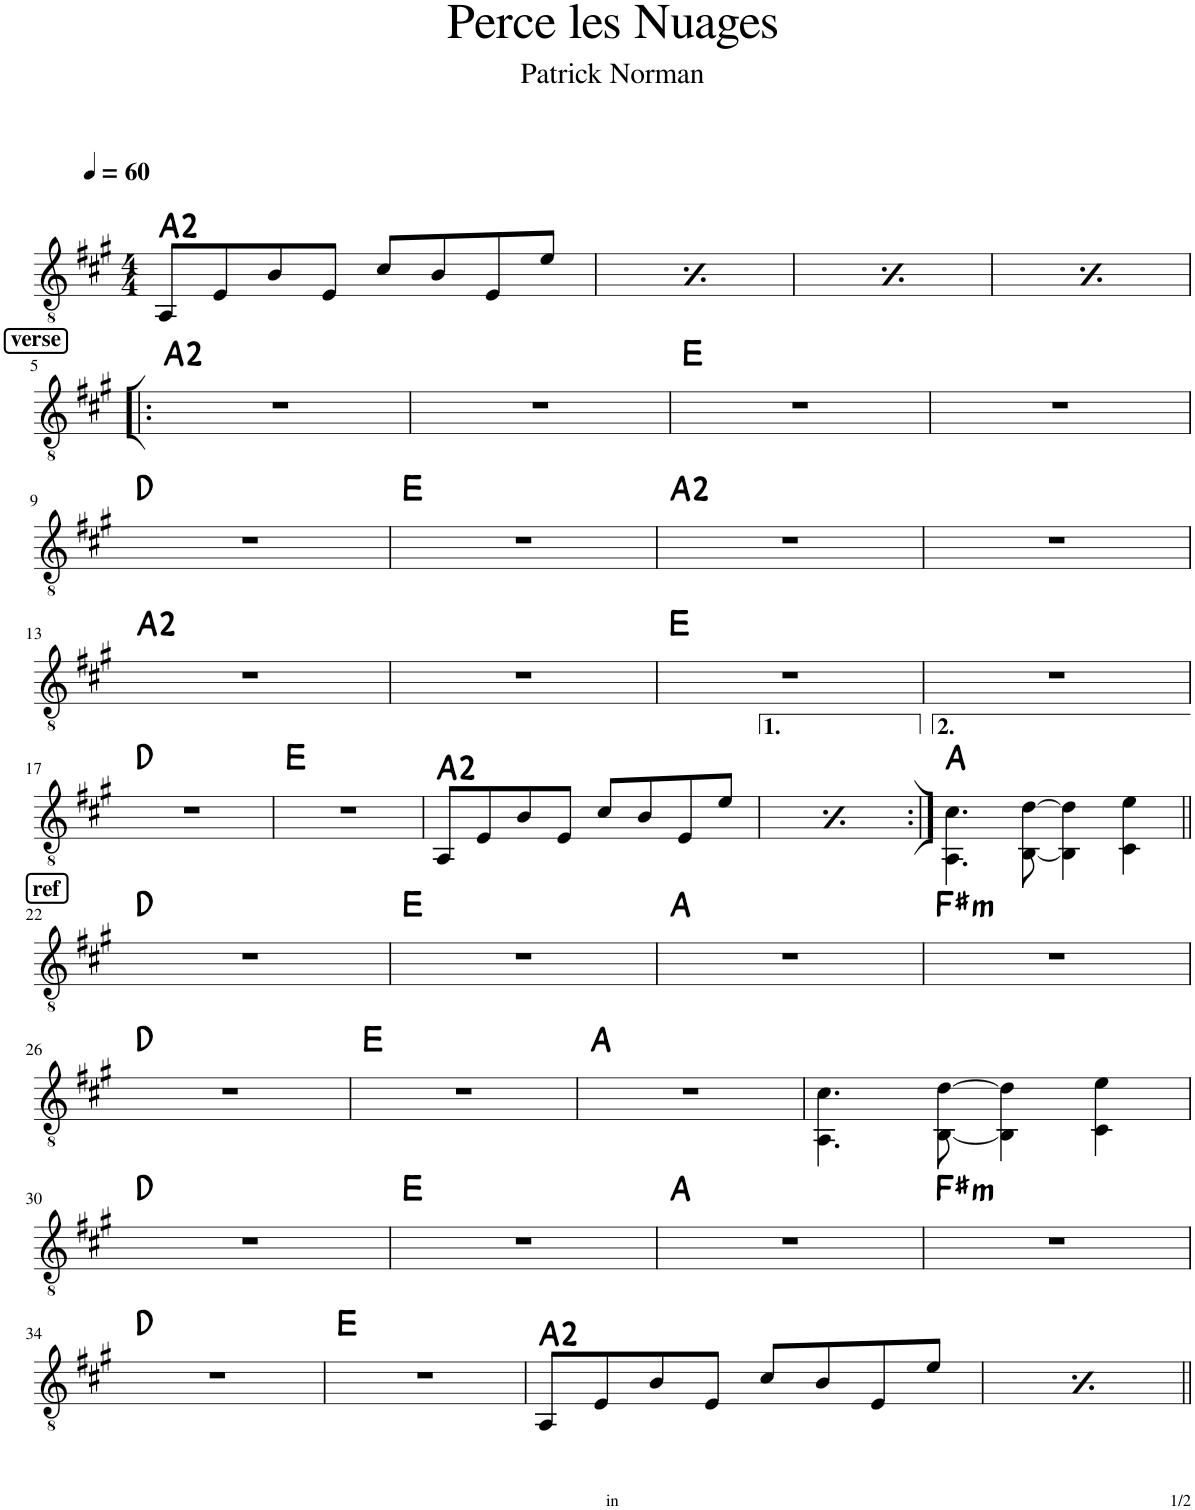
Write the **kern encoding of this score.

**kern	**harte
*part1	*part1
*staff1	*
*I"Classical Guitar	*
*I'Guit.	*
*clefGv2	*
*k[f#c#g#]	*
*M4/4	*
*MM60	*
=1	=1
8AA/L	A:maj(2)
8E/	.
8B/	.
8E/J	.
8c#/L	.
8B/	.
8E/	.
8e/J	.
=2	=2
*MM60	*
8AA/L	A:maj(2)
8E/	.
8B/	.
8E/J	.
8c#/L	.
8B/	.
8E/	.
8e/J	.
=3	=3
*MM60	*
8AA/L	A:maj(2)
8E/	.
8B/	.
8E/J	.
8c#/L	.
8B/	.
8E/	.
8e/J	.
=4	=4
*MM60	*
8AA/L	A:maj(2)
8E/	.
8B/	.
8E/J	.
8c#/L	.
8B/	.
8E/	.
8e/J	.
!!LO:LB:g=z
!!LO:REH:place=s1:a:B:cj:fs=11:t=verse
=5!|:	=5!|:
1r	A:maj(2)
=6	=6
1r	.
=7	=7
1r	E:maj
=8	=8
1r	.
!!LO:LB:g=z
=9	=9
1r	D:maj
=10	=10
1r	E:maj
=11	=11
1r	A:maj(2)
=12	=12
1r	.
!!LO:LB:g=z
=13	=13
1r	A:maj(2)
=14	=14
1r	.
=15	=15
1r	E:maj
=16	=16
1r	.
!!LO:LB:g=z
=17	=17
1r	D:maj
=18	=18
1r	E:maj
=19	=19
8AA/L	A:maj(2)
8E/	.
8B/	.
8E/J	.
8c#/L	.
8B/	.
8E/	.
8e/J	.
=20	=20
8AA/L	A:maj(2)
8E/	.
8B/	.
8E/J	.
8c#/L	.
8B/	.
8E/	.
8e/J	.
=21:|!	=21:|!
4.AA\ 4.c#\	A:maj
[8BB\ [8d\	.
4BB\] 4d\]	.
4C#\ 4e\	.
!!LO:LB:g=z
!!LO:REH:place=s1:a:B:cj:fs=11:t=ref
=22||	=22||
1r	D:maj
=23	=23
1r	E:maj
=24	=24
1r	A:maj
=25	=25
!	!LO:H:kt=m
1r	F#:min
!!LO:LB:g=z
=26	=26
1r	D:maj
=27	=27
1r	E:maj
=28	=28
1r	A:maj
=29	=29
4.AA\ 4.c#\	.
[8BB\ [8d\	.
4BB\] 4d\]	.
4C#\ 4e\	.
!!LO:LB:g=z
=30	=30
1r	D:maj
=31	=31
1r	E:maj
=32	=32
1r	A:maj
=33	=33
!	!LO:H:kt=m
1r	F#:min
!!LO:LB:g=z
=34	=34
1r	D:maj
=35	=35
1r	E:maj
=36	=36
8AA/L	A:maj(2)
8E/	.
8B/	.
8E/J	.
8c#/L	.
8B/	.
8E/	.
8e/J	.
=37	=37
8AA/L	A:maj(2)
8E/	.
8B/	.
8E/J	.
8c#/L	.
8B/	.
8E/	.
8e/J	.
=||	=||
*-	*-
